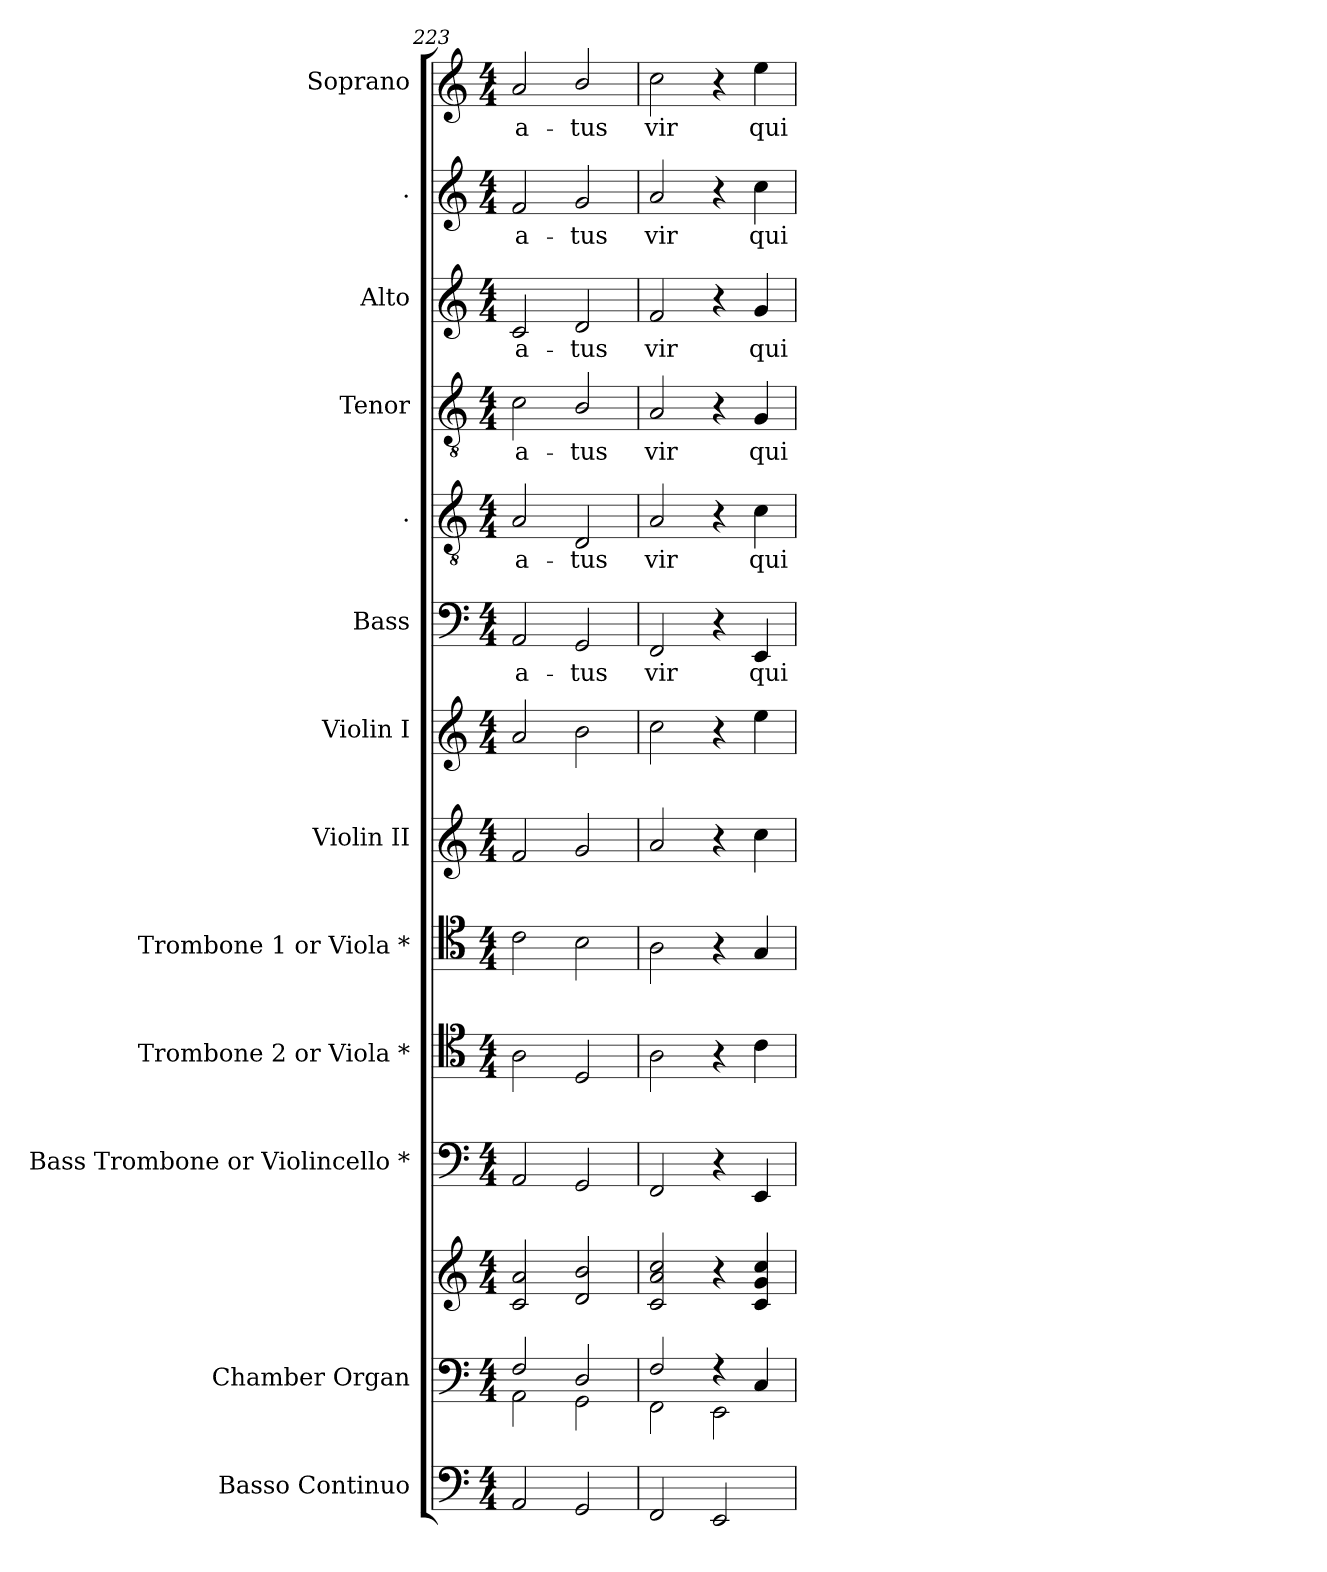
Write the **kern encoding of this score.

**kern	**kern	**kern	**kern	**kern	**kern	**kern	**kern	**kern	**text	**kern	**text	**kern	**text	**kern	**text	**kern	**text	**kern	**text
*part13	*part12	*part12	*part11	*part10	*part9	*part8	*part7	*part6	*part6	*part5	*part5	*part4	*part4	*part3	*part3	*part2	*part2	*part1	*part1
*staff14	*staff13	*staff12	*staff11	*staff10	*staff9	*staff8	*staff7	*staff6	*staff6	*staff5	*staff5	*staff4	*staff4	*staff3	*staff3	*staff2	*staff2	*staff1	*staff1
*I"Basso  Continuo	*I"Chamber  Organ	*	*I"Bass Trombone or Violincello *	*I"Trombone 2 or Viola *	*I"Trombone 1 or Viola *	*I"Violin II	*I"Violin I	*I"Bass	*	*I".	*	*I"Tenor	*	*I"Alto	*	*I".	*	*I"Soprano	*
*I'B Cont	*I'Org.	*	*I'B. Tbn.	*I'Tbn 2	*I'Tbn 1	*I'Vln. II	*I'Vln. I	*I'B.	*	*	*	*I'T,	*	*I'A.	*	*	*	*I'S.	*
*clefF4	*clefF4	*clefG2	*clefF4	*clefC4	*clefC4	*clefG2	*clefG2	*clefF4	*	*clefGv2	*	*clefGv2	*	*clefG2	*	*clefG2	*	*clefG2	*
*ITrd7c12	*	*	*	*	*	*	*	*	*	*ITrd7c12	*	*ITrd7c12	*	*	*	*	*	*	*
*k[]	*k[]	*k[]	*k[]	*k[]	*k[]	*k[]	*k[]	*k[]	*	*k[]	*	*k[]	*	*k[]	*	*k[]	*	*k[]	*
*C:	*C:	*C:	*C:	*C:	*C:	*C:	*C:	*C:	*	*C:	*	*C:	*	*C:	*	*C:	*	*C:	*
*M4/4	*M4/4	*M4/4	*M4/4	*M4/4	*M4/4	*M4/4	*M4/4	*M4/4	*	*M4/4	*	*M4/4	*	*M4/4	*	*M4/4	*	*M4/4	*
=223	=223	=223	=223	=223	=223	=223	=223	=223	=223	=223	=223	=223	=223	=223	=223	=223	=223	=223	=223
*	*^	*	*	*	*	*	*	*	*	*	*	*	*	*	*	*	*	*	*
!	!	!	!	!	!	!	!	!	!	!LO:LY:b:color=#000000	!	!	!	!	!	!	!	!	!	!
!	!	!	!	!	!	!	!	!	!	!	!	!LO:LY:b:color=#000000	!	!	!	!	!	!	!	!
!	!	!	!	!	!	!	!	!	!	!	!	!	!	!LO:LY:b:color=#000000	!	!	!	!	!	!
!	!	!	!	!	!	!	!	!	!	!	!	!	!	!	!	!LO:LY:b:color=#000000	!	!	!	!
!	!	!	!	!	!	!	!	!	!	!	!	!	!	!	!	!	!	!LO:LY:b:color=#000000	!	!
!	!	!	!	!	!	!	!	!	!	!	!	!	!	!	!	!	!	!	!	!LO:LY:b:color=#000000
2AAAi/	2Fi/	2AAi\	2ci/ 2ai	2AAi/	2Ai\	2ci\	2fi/	2ai/	2AAi/	-a-	2AAi/	-a-	2Ci\	-a-	2ci/	-a-	2fi/	-a-	2ai/	-a-
!	!	!	!	!	!	!	!	!	!	!LO:LY:b:color=#000000	!	!	!	!	!	!	!	!	!	!
!	!	!	!	!	!	!	!	!	!	!	!	!LO:LY:b:color=#000000	!	!	!	!	!	!	!	!
!	!	!	!	!	!	!	!	!	!	!	!	!	!	!LO:LY:b:color=#000000	!	!	!	!	!	!
!	!	!	!	!	!	!	!	!	!	!	!	!	!	!	!	!LO:LY:b:color=#000000	!	!	!	!
!	!	!	!	!	!	!	!	!	!	!	!	!	!	!	!	!	!	!LO:LY:b:color=#000000	!	!
!	!	!	!	!	!	!	!	!	!	!	!	!	!	!	!	!	!	!	!	!LO:LY:b:color=#000000
2GGGi/	2Di/	2GGi\	2di/ 2bi	2GGi/	2Di/	2Bi\	2gi/	2bi\	2GGi/	-tus	2DDi/	-tus	2BBi/	-tus	2di/	-tus	2gi/	-tus	2bi/	-tus
=224	=224	=224	=224	=224	=224	=224	=224	=224	=224	=224	=224	=224	=224	=224	=224	=224	=224	=224	=224	=224
!	!	!	!	!	!	!	!	!	!	!LO:LY:b:color=#000000	!	!	!	!	!	!	!	!	!	!
!	!	!	!	!	!	!	!	!	!	!	!	!LO:LY:b:color=#000000	!	!	!	!	!	!	!	!
!	!	!	!	!	!	!	!	!	!	!	!	!	!	!LO:LY:b:color=#000000	!	!	!	!	!	!
!	!	!	!	!	!	!	!	!	!	!	!	!	!	!	!	!LO:LY:b:color=#000000	!	!	!	!
!	!	!	!	!	!	!	!	!	!	!	!	!	!	!	!	!	!	!LO:LY:b:color=#000000	!	!
!	!	!	!	!	!	!	!	!	!	!	!	!	!	!	!	!	!	!	!	!LO:LY:b:color=#000000
2FFFi/	2Fi/	2FFi\	2ci/ 2ai 2cci	2FFi/	2Ai\	2Ai\	2ai/	2cci\	2FFi/	vir	2AAi/	vir	2AAi/	vir	2fi/	vir	2ai/	vir	2cci\	vir
2EEEi/	4r	2EEi\	4r	4r	4r	4r	4r	4r	4r	.	4r	.	4r	.	4r	.	4r	.	4r	.
!	!	!	!	!	!	!	!	!	!	!LO:LY:b:color=#000000	!	!	!	!	!	!	!	!	!	!
!	!	!	!	!	!	!	!	!	!	!	!	!LO:LY:b:color=#000000	!	!	!	!	!	!	!	!
!	!	!	!	!	!	!	!	!	!	!	!	!	!	!LO:LY:b:color=#000000	!	!	!	!	!	!
!	!	!	!	!	!	!	!	!	!	!	!	!	!	!	!	!LO:LY:b:color=#000000	!	!	!	!
!	!	!	!	!	!	!	!	!	!	!	!	!	!	!	!	!	!	!LO:LY:b:color=#000000	!	!
!	!	!	!	!	!	!	!	!	!	!	!	!	!	!	!	!	!	!	!	!LO:LY:b:color=#000000
.	4Ci/	.	4ci/ 4gi 4cci	4EEi/	4ci\	4Gi/	4cci\	4eei\	4EEi/	qui	4Ci\	qui	4GGi/	qui	4gi/	qui	4cci\	qui	4eei\	qui
*	*v	*v	*	*	*	*	*	*	*	*	*	*	*	*	*	*	*	*	*	*
=	=	=	=	=	=	=	=	=	=	=	=	=	=	=	=	=	=	=	=
*-	*-	*-	*-	*-	*-	*-	*-	*-	*-	*-	*-	*-	*-	*-	*-	*-	*-	*-	*-
